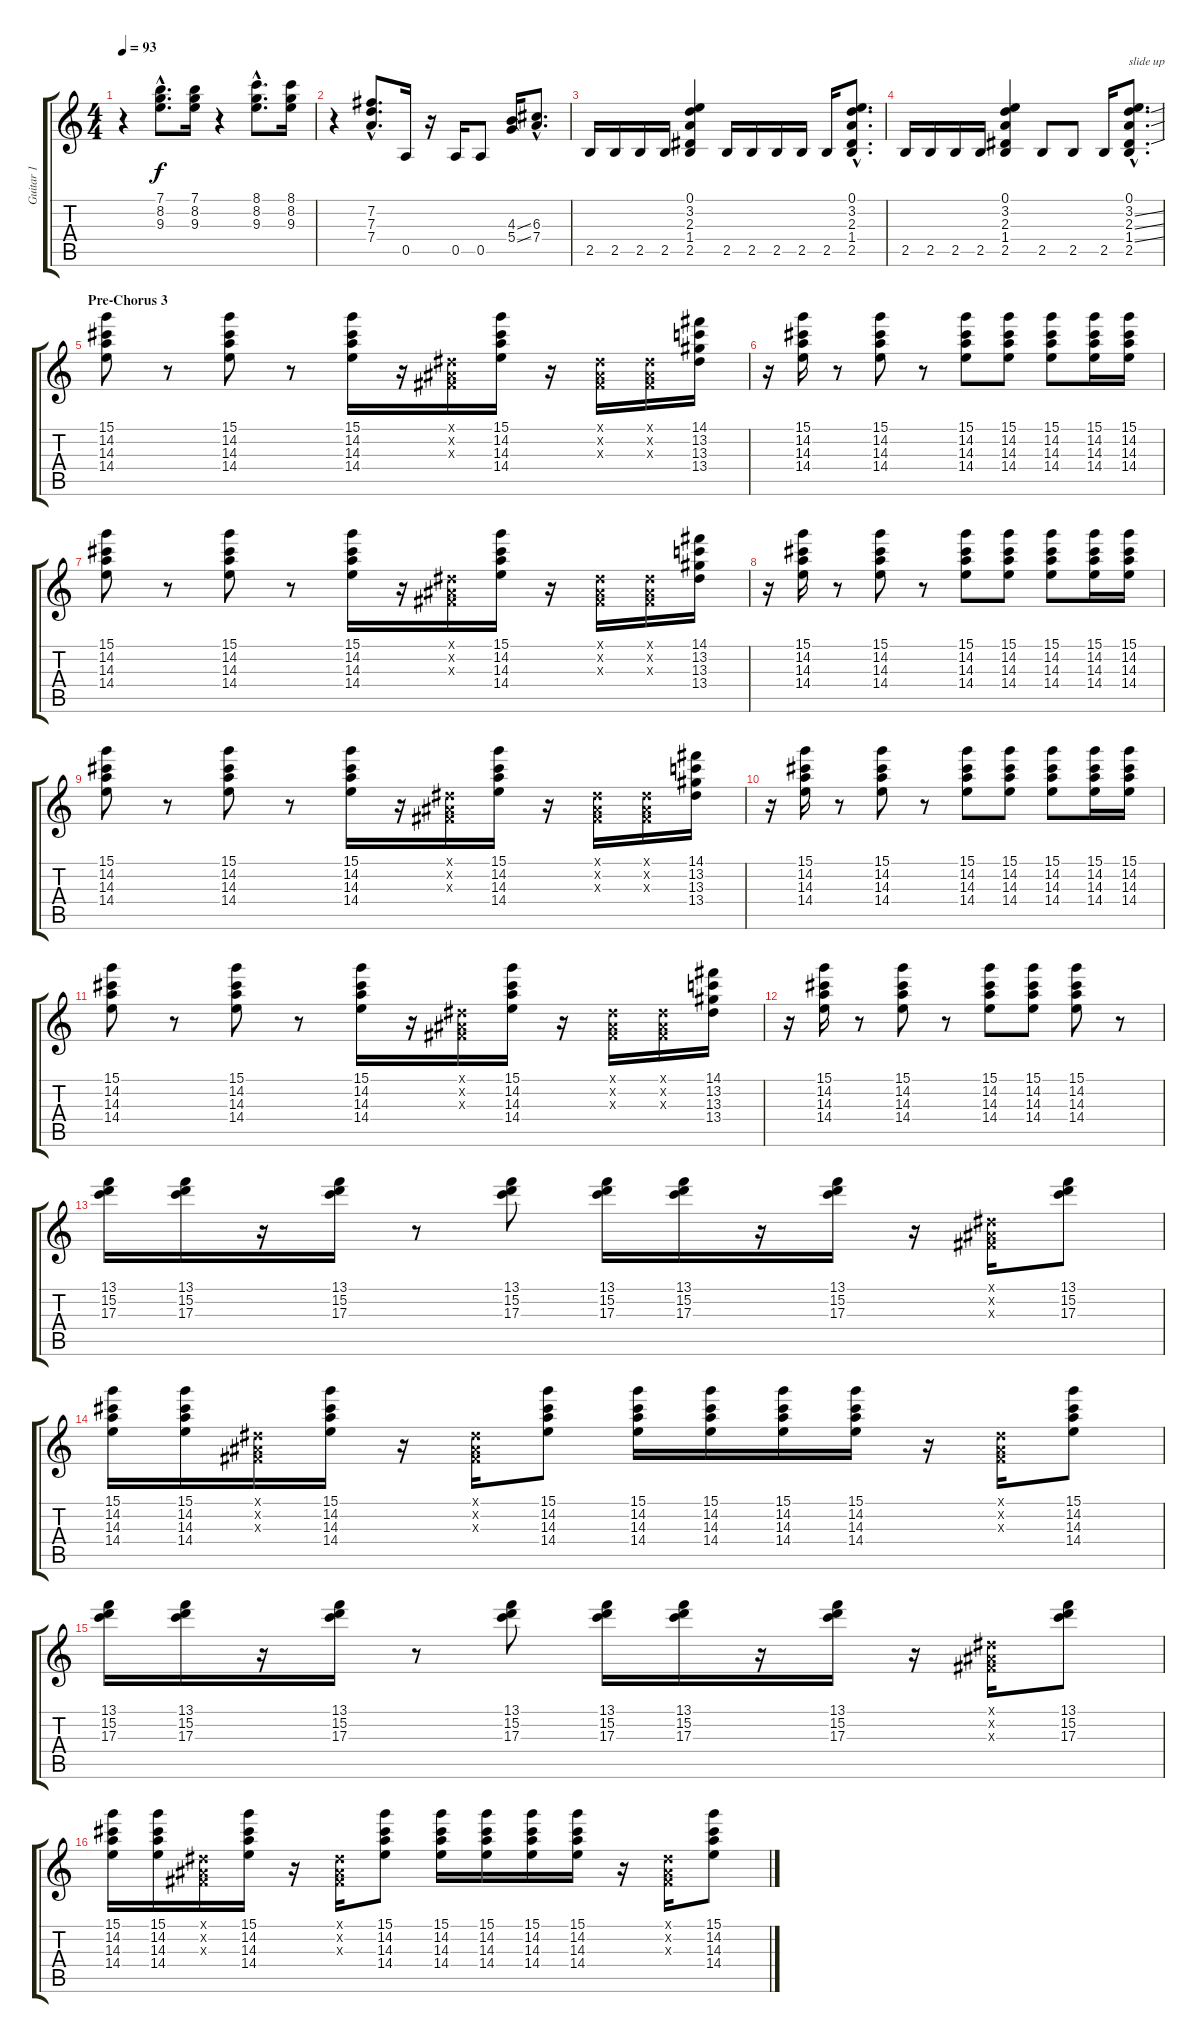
\track ("Guitar 1" "Guitar 1") {instrument overdrivenguitar}
\staff {score tabs}
\tuning (E4 B3 G3 D3 A2 E2) {hide}
\ts (4 4)
\tempo 93
\clef g2
\ks c
r.4{dy f} (7.1{hac} 8.2{hac} 9.3{hac}).8{d} (7.1 8.2 9.3).16 r.4 (8.1{hac} 8.2{hac} 9.3{hac}).8{d} (8.1 8.2 9.3).16 |
r.4 (7.2{hac} 7.3{hac} 7.4{hac}).8{d} 0.5.16 r.16 0.5.16 0.5.8 (4.3{ss} 5.4{ss}).16 (6.3{hac} 7.4{hac}).8{d} |
2.5.16 2.5.16 2.5.16 2.5.16 (0.1 3.2 2.3 1.4 2.5).4 2.5.16 2.5.16 2.5.16 2.5.16 2.5.16 (0.1{hac} 3.2{hac} 2.3{hac} 1.4{hac} 2.5{hac}).8{d} |
2.5.16 2.5.16 2.5.16 2.5.16 (0.1 3.2 2.3 1.4 2.5).4 2.5.8 2.5.8 2.5.16 (0.1{hac} 3.2{ss hac} 2.3{ss hac} 1.4{ss hac} 2.5{hac}).8{d txt "slide up"} |
\section ("" "Pre-Chorus 3")
(15.1 14.2 14.3 14.4).8 r.8 (15.1 14.2 14.3 14.4).8 r.8 (15.1 14.2 14.3 14.4).16 r.16 (-1.1{x} -1.2{x} -1.3{x}).16 (15.1 14.2 14.3 14.4).16 r.16 (-1.1{x} -1.2{x} -1.3{x}).16 (-1.1{x} -1.2{x} -1.3{x}).16 (14.1 13.2 13.3 13.4).16 |
r.16 (15.1 14.2 14.3 14.4).16 r.8 (15.1 14.2 14.3 14.4).8 r.8 (15.1 14.2 14.3 14.4).8 (15.1 14.2 14.3 14.4).8 (15.1 14.2 14.3 14.4).8 (15.1 14.2 14.3 14.4).16 (15.1 14.2 14.3 14.4).16 |
(15.1 14.2 14.3 14.4).8 r.8 (15.1 14.2 14.3 14.4).8 r.8 (15.1 14.2 14.3 14.4).16 r.16 (-1.1{x} -1.2{x} -1.3{x}).16 (15.1 14.2 14.3 14.4).16 r.16 (-1.1{x} -1.2{x} -1.3{x}).16 (-1.1{x} -1.2{x} -1.3{x}).16 (14.1 13.2 13.3 13.4).16 |
r.16 (15.1 14.2 14.3 14.4).16 r.8 (15.1 14.2 14.3 14.4).8 r.8 (15.1 14.2 14.3 14.4).8 (15.1 14.2 14.3 14.4).8 (15.1 14.2 14.3 14.4).8 (15.1 14.2 14.3 14.4).16 (15.1 14.2 14.3 14.4).16 |
(15.1 14.2 14.3 14.4).8 r.8 (15.1 14.2 14.3 14.4).8 r.8 (15.1 14.2 14.3 14.4).16 r.16 (-1.1{x} -1.2{x} -1.3{x}).16 (15.1 14.2 14.3 14.4).16 r.16 (-1.1{x} -1.2{x} -1.3{x}).16 (-1.1{x} -1.2{x} -1.3{x}).16 (14.1 13.2 13.3 13.4).16 |
r.16 (15.1 14.2 14.3 14.4).16 r.8 (15.1 14.2 14.3 14.4).8 r.8 (15.1 14.2 14.3 14.4).8 (15.1 14.2 14.3 14.4).8 (15.1 14.2 14.3 14.4).8 (15.1 14.2 14.3 14.4).16 (15.1 14.2 14.3 14.4).16 |
(15.1 14.2 14.3 14.4).8 r.8 (15.1 14.2 14.3 14.4).8 r.8 (15.1 14.2 14.3 14.4).16 r.16 (-1.1{x} -1.2{x} -1.3{x}).16 (15.1 14.2 14.3 14.4).16 r.16 (-1.1{x} -1.2{x} -1.3{x}).16 (-1.1{x} -1.2{x} -1.3{x}).16 (14.1 13.2 13.3 13.4).16 |
r.16 (15.1 14.2 14.3 14.4).16 r.8 (15.1 14.2 14.3 14.4).8 r.8 (15.1 14.2 14.3 14.4).8 (15.1 14.2 14.3 14.4).8 (15.1 14.2 14.3 14.4).8 r.8 |
(13.1 15.2 17.3).16 (13.1 15.2 17.3).16 r.16 (13.1 15.2 17.3).16 r.8 (13.1 15.2 17.3).8 (13.1 15.2 17.3).16 (13.1 15.2 17.3).16 r.16 (13.1 15.2 17.3).16 r.16 (-1.1{x} -1.2{x} -1.3{x}).16 (13.1 15.2 17.3).8 |
(15.1 14.2 14.3 14.4).16 (15.1 14.2 14.3 14.4).16 (-1.1{x} -1.2{x} -1.3{x}).16 (15.1 14.2 14.3 14.4).16 r.16 (-1.1{x} -1.2{x} -1.3{x}).16 (15.1 14.2 14.3 14.4).8 (15.1 14.2 14.3 14.4).16 (15.1 14.2 14.3 14.4).16 (15.1 14.2 14.3 14.4).16 (15.1 14.2 14.3 14.4).16 r.16 (-1.1{x} -1.2{x} -1.3{x}).16 (15.1 14.2 14.3 14.4).8 |
(13.1 15.2 17.3).16 (13.1 15.2 17.3).16 r.16 (13.1 15.2 17.3).16 r.8 (13.1 15.2 17.3).8 (13.1 15.2 17.3).16 (13.1 15.2 17.3).16 r.16 (13.1 15.2 17.3).16 r.16 (-1.1{x} -1.2{x} -1.3{x}).16 (13.1 15.2 17.3).8 |
(15.1 14.2 14.3 14.4).16 (15.1 14.2 14.3 14.4).16 (-1.1{x} -1.2{x} -1.3{x}).16 (15.1 14.2 14.3 14.4).16 r.16 (-1.1{x} -1.2{x} -1.3{x}).16 (15.1 14.2 14.3 14.4).8 (15.1 14.2 14.3 14.4).16 (15.1 14.2 14.3 14.4).16 (15.1 14.2 14.3 14.4).16 (15.1 14.2 14.3 14.4).16 r.16 (-1.1{x} -1.2{x} -1.3{x}).16 (15.1 14.2 14.3 14.4).8
